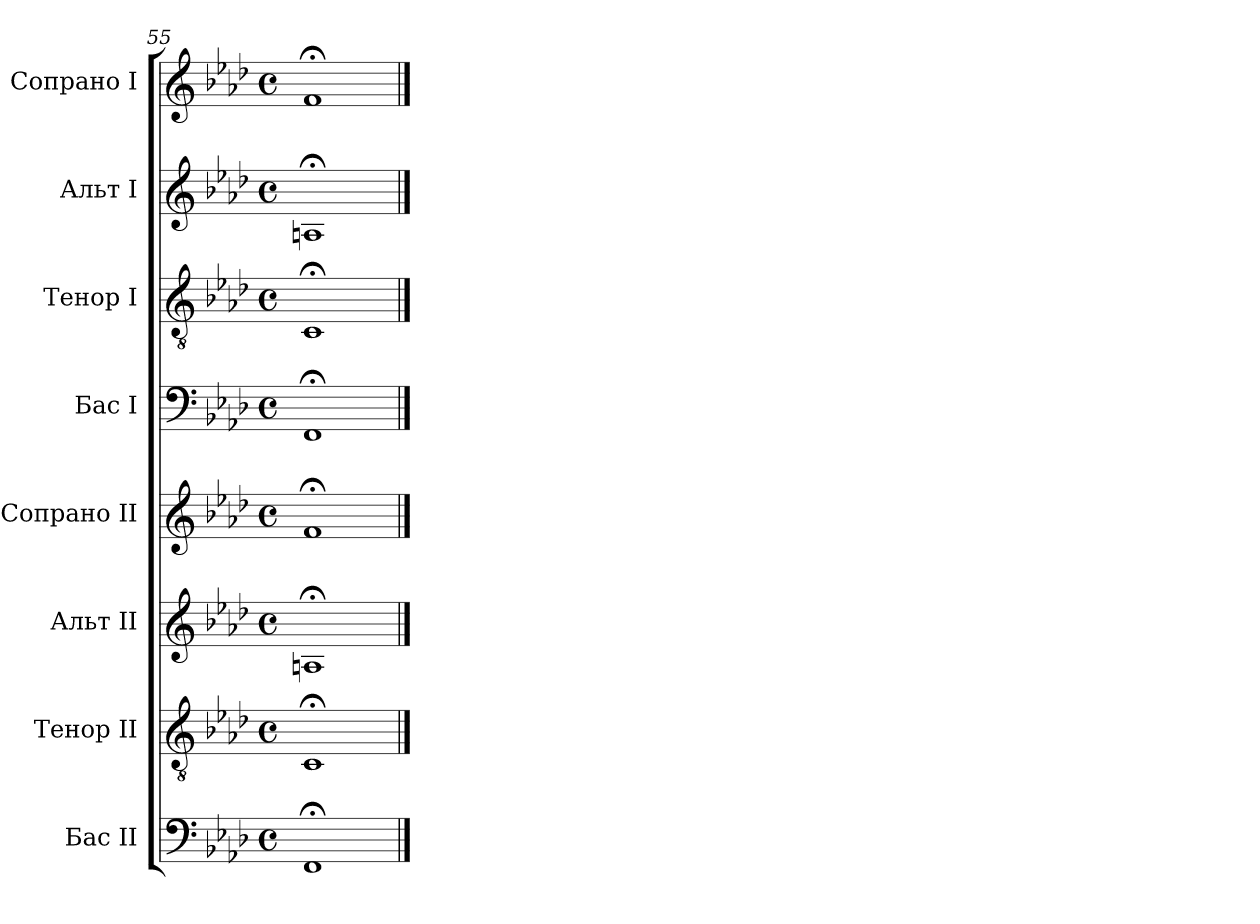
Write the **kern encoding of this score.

**kern	**kern	**kern	**kern	**kern	**kern	**kern	**kern
*part8	*part7	*part6	*part5	*part4	*part3	*part2	*part1
*staff8	*staff7	*staff6	*staff5	*staff4	*staff3	*staff2	*staff1
*I"Бас II	*I"Тенор II	*I"Альт II	*I"Сопрано II	*I"Бас I	*I"Тенор I	*I"Альт I	*I"Сопрано I
*I'Б II	*I'Т II	*I'А II	*I'С II	*I'Б I	*I'Т I	*I'А I	*I'С I
*clefF4	*clefGv2	*clefG2	*clefG2	*clefF4	*clefGv2	*clefG2	*clefG2
*k[b-e-a-d-]	*k[b-e-a-d-]	*k[b-e-a-d-]	*k[b-e-a-d-]	*k[b-e-a-d-]	*k[b-e-a-d-]	*k[b-e-a-d-]	*k[b-e-a-d-]
*M4/4	*M4/4	*M4/4	*M4/4	*M4/4	*M4/4	*M4/4	*M4/4
*met(c)	*met(c)	*met(c)	*met(c)	*met(c)	*met(c)	*met(c)	*met(c)
=55	=55	=55	=55	=55	=55	=55	=55
1FF;<	1C;<	1An;<	1f;<	1FF;<	1C;<	1An;<	1f;<
==	==	==	==	==	==	==	==
*-	*-	*-	*-	*-	*-	*-	*-
